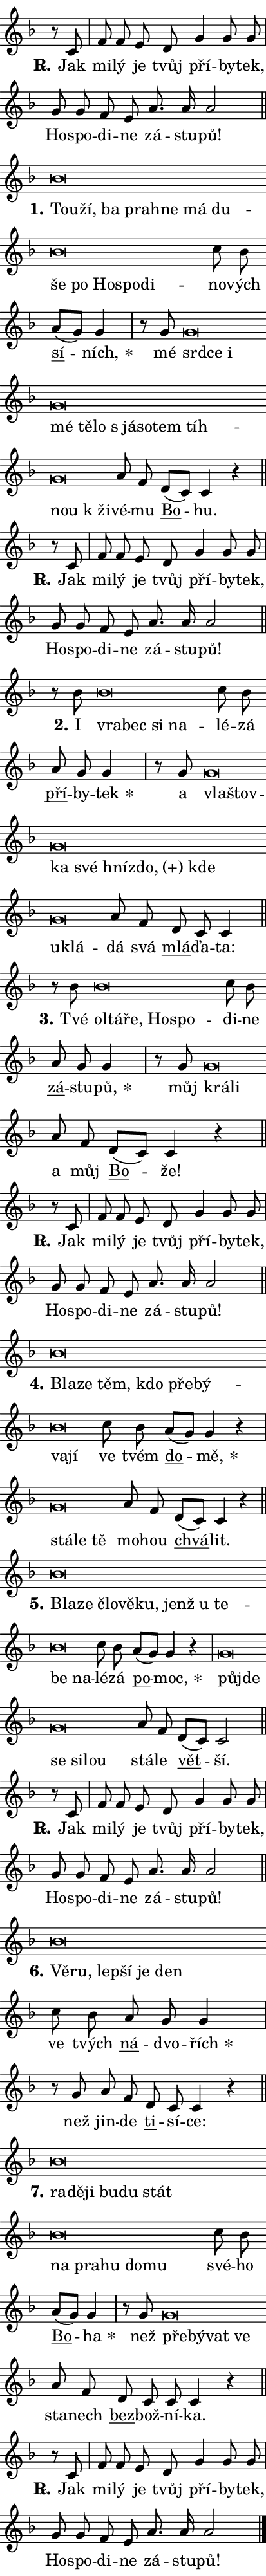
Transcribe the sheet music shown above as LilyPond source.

\version "2.24.0"
\header { tagline = "" }
\paper {
  indent = 0\cm
  top-margin = 0\cm
  right-margin = 0\cm
  bottom-margin = 0\cm
  left-margin = 0\cm
  paper-width = 7\cm
  page-breaking = #ly:one-page-breaking
  system-system-spacing.basic-distance = #11
  score-system-spacing.basic-distance = #11
  ragged-last = ##f
}


%% Author: Thomas Morley
%% https://lists.gnu.org/archive/html/lilypond-user/2020-05/msg00002.html
#(define (line-position grob)
"Returns position of @var[grob} in current system:
   @code{'start}, if at first time-step
   @code{'end}, if at last time-step
   @code{'middle} otherwise
"
  (let* ((col (ly:item-get-column grob))
         (ln (ly:grob-object col 'left-neighbor))
         (rn (ly:grob-object col 'right-neighbor))
         (col-to-check-left (if (ly:grob? ln) ln col))
         (col-to-check-right (if (ly:grob? rn) rn col))
         (break-dir-left
           (and
             (ly:grob-property col-to-check-left 'non-musical #f)
             (ly:item-break-dir col-to-check-left)))
         (break-dir-right
           (and
             (ly:grob-property col-to-check-right 'non-musical #f)
             (ly:item-break-dir col-to-check-right))))
        (cond ((eqv? 1 break-dir-left) 'start)
              ((eqv? -1 break-dir-right) 'end)
              (else 'middle))))

#(define (tranparent-at-line-position vctor)
  (lambda (grob)
  "Relying on @code{line-position} select the relevant enry from @var{vctor}.
Used to determine transparency,"
    (case (line-position grob)
      ((end) (not (vector-ref vctor 0)))
      ((middle) (not (vector-ref vctor 1)))
      ((start) (not (vector-ref vctor 2))))))

noteHeadBreakVisibility =
#(define-music-function (break-visibility)(vector?)
"Makes @code{NoteHead}s transparent relying on @var{break-visibility}"
#{
  \override NoteHead.transparent =
    #(tranparent-at-line-position break-visibility)
#})

#(define delete-ledgers-for-transparent-note-heads
  (lambda (grob)
    "Reads whether a @code{NoteHead} is transparent.
If so this @code{NoteHead} is removed from @code{'note-heads} from
@var{grob}, which is supposed to be @code{LedgerLineSpanner}.
As a result ledgers are not printed for this @code{NoteHead}"
    (let* ((nhds-array (ly:grob-object grob 'note-heads))
           (nhds-list
             (if (ly:grob-array? nhds-array)
                 (ly:grob-array->list nhds-array)
                 '()))
           ;; Relies on the transparent-property being done before
           ;; Staff.LedgerLineSpanner.after-line-breaking is executed.
           ;; This is fragile ...
           (to-keep
             (remove
               (lambda (nhd)
                 (ly:grob-property nhd 'transparent #f))
               nhds-list)))
      ;; TODO find a better method to iterate over grob-arrays, similiar
      ;; to filter/remove etc for lists
      ;; For now rebuilt from scratch
      (set! (ly:grob-object grob 'note-heads)  '())
      (for-each
        (lambda (nhd)
          (ly:pointer-group-interface::add-grob grob 'note-heads nhd))
        to-keep))))

hideNotes = {
  \noteHeadBreakVisibility #begin-of-line-visible
}
unHideNotes = {
  \noteHeadBreakVisibility #all-visible
}

% work-around for resetting accidentals
% https://lilypond.org/doc/v2.23/Documentation/notation/displaying-rhythms#unmetered-music
cadenzaMeasure = {
  \cadenzaOff
  \partial 1024 s1024
  \cadenzaOn
}

#(define-markup-command (accent layout props text) (markup?)
  "Underline accented syllable"
  (interpret-markup layout props
    #{\markup \override #'(offset . 4.3) \underline { #text }#}))

responsum = \markup \concat {
  "R" \hspace #-1.05 \path #0.1 #'((moveto 0 0.07) (lineto 0.9 0.8)) \hspace #0.05 "."
}

\layout {
    \context {
        \Staff
        \remove "Time_signature_engraver"
        \override LedgerLineSpanner.after-line-breaking = #delete-ledgers-for-transparent-note-heads
    }
    \context {
        \Voice {
            \override NoteHead.output-attributes = #'((class . "notehead"))
            \override Hairpin.height = #0.55
        }
    }
    \context {
        \Lyrics {
            \override StanzaNumber.output-attributes = #'((class . "stanzanumber"))
            \override LyricSpace.minimum-distance = #0.9
            \override LyricText.font-name = #"TeX Gyre Schola"
            \override LyricText.font-size = 1
            \override StanzaNumber.font-name = #"TeX Gyre Schola Bold"
            \override StanzaNumber.font-size = 1
        }
    }
}

% magnetic-lyrics.ily
%
%   written by
%     Jean Abou Samra <jean@abou-samra.fr>
%     Werner Lemberg <wl@gnu.org>
%
%   adapted by
%     Jiri Hon <jiri.hon@gmail.com>
%
% Version 2022-Apr-15

% https://www.mail-archive.com/lilypond-user@gnu.org/msg149350.html

#(define (Left_hyphen_pointer_engraver context)
   "Collect syllable-hyphen-syllable occurrences in lyrics and store
them in properties.  This engraver only looks to the left.  For
example, if the lyrics input is @code{foo -- bar}, it does the
following.

@itemize @bullet
@item
Set the @code{text} property of the @code{LyricHyphen} grob between
@q{foo} and @q{bar} to @code{foo}.

@item
Set the @code{left-hyphen} property of the @code{LyricText} grob with
text @q{foo} to the @code{LyricHyphen} grob between @q{foo} and
@q{bar}.
@end itemize

Use this auxiliary engraver in combination with the
@code{lyric-@/text::@/apply-@/magnetic-@/offset!} hook."
   (let ((hyphen #f)
         (text #f))
     (make-engraver
      (acknowledgers
       ((lyric-syllable-interface engraver grob source-engraver)
        (set! text grob)))
      (end-acknowledgers
       ((lyric-hyphen-interface engraver grob source-engraver)
        ;(when (not (grob::has-interface grob 'lyric-space-interface))
          (set! hyphen grob)));)
      ((stop-translation-timestep engraver)
       (when (and text hyphen)
         (ly:grob-set-object! text 'left-hyphen hyphen))
       (set! text #f)
       (set! hyphen #f)))))

#(define (lyric-text::apply-magnetic-offset! grob)
   "If the space between two syllables is less than the value in
property @code{LyricText@/.details@/.squash-threshold}, move the right
syllable to the left so that it gets concatenated with the left
syllable.

Use this function as a hook for
@code{LyricText@/.after-@/line-@/breaking} if the
@code{Left_@/hyphen_@/pointer_@/engraver} is active."
   (let ((hyphen (ly:grob-object grob 'left-hyphen #f)))
     (when hyphen
       (let ((left-text (ly:spanner-bound hyphen LEFT)))
         (when (grob::has-interface left-text 'lyric-syllable-interface)
           (let* ((common (ly:grob-common-refpoint grob left-text X))
                  (this-x-ext (ly:grob-extent grob common X))
                  (left-x-ext
                   (begin
                     ;; Trigger magnetism for left-text.
                     (ly:grob-property left-text 'after-line-breaking)
                     (ly:grob-extent left-text common X)))
                  ;; `delta` is the gap width between two syllables.
                  (delta (- (interval-start this-x-ext)
                            (interval-end left-x-ext)))
                  (details (ly:grob-property grob 'details))
                  (threshold (assoc-get 'squash-threshold details 0.2)))
             (when (< delta threshold)
               (let* (;; We have to manipulate the input text so that
                      ;; ligatures crossing syllable boundaries are not
                      ;; disabled.  For languages based on the Latin
                      ;; script this is essentially a beautification.
                      ;; However, for non-Western scripts it can be a
                      ;; necessity.
                      (lt (ly:grob-property left-text 'text))
                      (rt (ly:grob-property grob 'text))
                      (is-space (grob::has-interface hyphen 'lyric-space-interface))
                      (space (if is-space " " ""))
                      (space-markup (grob-interpret-markup grob " "))
                      (space-size (interval-length (ly:stencil-extent space-markup X)))
                      (extra-delta (if is-space space-size 0))
                      ;; Append new syllable.
                      (ltrt-space (if (and (string? lt) (string? rt))
                                (string-append lt space rt)
                                (make-concat-markup (list lt space rt))))
                      ;; Right-align `ltrt` to the right side.
                      (ltrt-space-markup (grob-interpret-markup
                               grob
                               (make-translate-markup
                                (cons (interval-length this-x-ext) 0)
                                (make-right-align-markup ltrt-space)))))
                 (begin
                   ;; Don't print `left-text`.
                   (ly:grob-set-property! left-text 'stencil #f)
                   ;; Set text and stencil (which holds all collected
                   ;; syllables so far) and shift it to the left.
                   (ly:grob-set-property! grob 'text ltrt-space)
                   (ly:grob-set-property! grob 'stencil ltrt-space-markup)
                   (ly:grob-translate-axis! grob (- (- delta extra-delta)) X))))))))))


#(define (lyric-hyphen::displace-bounds-first grob)
   ;; Make very sure this callback isn't triggered too early.
   (let ((left (ly:spanner-bound grob LEFT))
         (right (ly:spanner-bound grob RIGHT)))
     (ly:grob-property left 'after-line-breaking)
     (ly:grob-property right 'after-line-breaking)
     (ly:lyric-hyphen::print grob)))

squashThreshold = #0.4

\layout {
  \context {
    \Lyrics
    \consists #Left_hyphen_pointer_engraver
    \override LyricText.after-line-breaking =
      #lyric-text::apply-magnetic-offset!
    \override LyricHyphen.stencil = #lyric-hyphen::displace-bounds-first
    \override LyricText.details.squash-threshold = \squashThreshold
    \override LyricHyphen.minimum-distance = 0
    \override LyricHyphen.minimum-length = \squashThreshold
  }
}

squash = \override LyricText.details.squash-threshold = 9999
unSquash = \override LyricText.details.squash-threshold = \squashThreshold

left = \override LyricText.self-alignment-X = #LEFT
unLeft = \revert LyricText.self-alignment-X

starOffset = #(lambda (grob) 
                (let ((x_offset (ly:self-alignment-interface::aligned-on-x-parent grob)))
                  (if (= x_offset 0) 0 (+ x_offset 1.2))))

star = #(define-music-function (syllable)(string?)
"Append star separator at the end of a syllable"
#{
  \once \override LyricText.X-offset = #starOffset
  \lyricmode { \markup {
    #syllable
    \override #'((font-name . "TeX Gyre Schola Bold")) \hspace #0.2 \lower #0.65 \larger "*"
  } }
#})

starAccent = #(define-music-function (syllable)(string?)
"Append star separator at the end of a syllable and make accent"
#{
  \once \override LyricText.X-offset = #starOffset
  \lyricmode { \markup {
    \accent #syllable
    \override #'((font-name . "TeX Gyre Schola Bold")) \hspace #0.2 \lower #0.65 \larger "*"
  } }
#})

breath = #(define-music-function (syllable)(string?)
"Append breathing indicator at the end of a syllable"
#{
  \lyricmode { \markup { #syllable "+" } }
#})

optionalBreath = #(define-music-function (syllable)(string?)
"Append optional breathing indicator at the end of a syllable"
#{
  \lyricmode { \markup { #syllable "(+)" } }
#})


\score {
    <<
        \new Voice = "melody" { \cadenzaOn \key f \major \relative { r8 c' \cadenzaMeasure \bar "|" f f e d \bar "" g4 g8 g \cadenzaMeasure \bar "|" g g f e \bar "" a8. a16 a2 \cadenzaMeasure \bar "||" \break } }
        \new Lyrics \lyricsto "melody" { \lyricmode { \set stanza = \responsum
Jak mi -- lý je tvůj pří -- by -- tek, Ho -- spo -- di -- ne zá -- stu -- pů! } }
    >>
    \layout {}
}

\score {
    <<
        \new Voice = "melody" { \cadenzaOn \key f \major \relative { bes'\breve*1/16 \hideNotes \breve*1/16 \bar "" \breve*1/16 \bar "" \breve*1/16 \bar "" \breve*1/16 \bar "" \breve*1/16 \bar "" \breve*1/16 \bar "" \breve*1/16 \bar "" \breve*1/16 \bar "" \breve*1/16 \bar "" \breve*1/16 \breve*1/16 \bar "" \unHideNotes c8 bes \bar "" a[( g)] g4 \cadenzaMeasure \bar "|" r8 g8 g\breve*1/16 \hideNotes \breve*1/16 \bar "" \breve*1/16 \bar "" \breve*1/16 \bar "" \breve*1/16 \bar "" \breve*1/16 \bar "" \breve*1/16 \bar "" \breve*1/16 \bar "" \breve*1/16 \bar "" \breve*1/16 \bar "" \breve*1/16 \breve*1/16 \bar "" \unHideNotes a8 f \bar "" d[( c)] c4 r \cadenzaMeasure \bar "||" \break } }
        \new Lyrics \lyricsto "melody" { \lyricmode { \set stanza = "1."
\left Tou -- \squash ží, ba pra -- hne má du -- še po Ho -- spo -- di -- \unLeft \unSquash no -- vých \markup \accent sí -- \star ních, mé \left srd -- \squash ce i mé tě -- lo "s já" -- so -- tem tíh -- nou "k ži" -- \unLeft \unSquash vé -- mu \markup \accent Bo -- hu. } }
    >>
    \layout {}
}

\score {
    <<
        \new Voice = "melody" { \cadenzaOn \key f \major \relative { r8 c' \cadenzaMeasure \bar "|" f f e d \bar "" g4 g8 g \cadenzaMeasure \bar "|" g g f e \bar "" a8. a16 a2 \cadenzaMeasure \bar "||" \break } }
        \new Lyrics \lyricsto "melody" { \lyricmode { \set stanza = \responsum
Jak mi -- lý je tvůj pří -- by -- tek, Ho -- spo -- di -- ne zá -- stu -- pů! } }
    >>
    \layout {}
}

\score {
    <<
        \new Voice = "melody" { \cadenzaOn \key f \major \relative { r8 bes'8 bes\breve*1/16 \hideNotes \breve*1/16 \bar "" \breve*1/16 \breve*1/16 \bar "" \unHideNotes c8 bes \bar "" a g g4 \cadenzaMeasure \bar "|" r8 g8 g\breve*1/16 \hideNotes \breve*1/16 \bar "" \breve*1/16 \bar "" \breve*1/16 \bar "" \breve*1/16 \bar "" \breve*1/16 \bar "" \breve*1/16 \bar "" \breve*1/16 \breve*1/16 \bar "" \unHideNotes a8 f \bar "" d c c4 \cadenzaMeasure \bar "||" \break } }
        \new Lyrics \lyricsto "melody" { \lyricmode { \set stanza = "2."
I \left vra -- \squash bec si na -- \unLeft \unSquash lé -- zá \markup \accent pří -- by -- \star tek a \left vla -- \squash štov -- ka své hníz -- \optionalBreath do, kde u -- klá -- \unLeft \unSquash dá svá \markup \accent mlá -- ďa -- ta: } }
    >>
    \layout {}
}

\score {
    <<
        \new Voice = "melody" { \cadenzaOn \key f \major \relative { r8 bes'8 bes\breve*1/16 \hideNotes \breve*1/16 \bar "" \breve*1/16 \bar "" \breve*1/16 \breve*1/16 \bar "" \unHideNotes c8 bes \bar "" a g g4 \cadenzaMeasure \bar "|" r8 g8 g\breve*1/16 \hideNotes \breve*1/16 \bar "" \unHideNotes a8 f \bar "" d[( c)] c4 r \cadenzaMeasure \bar "||" \break } }
        \new Lyrics \lyricsto "melody" { \lyricmode { \set stanza = "3."
Tvé \left ol -- \squash tá -- ře, Ho -- spo -- \unLeft \unSquash di -- ne \markup \accent zá -- stu -- \star pů, můj \left krá -- \squash li \unLeft \unSquash a můj \markup \accent Bo -- že! } }
    >>
    \layout {}
}

\score {
    <<
        \new Voice = "melody" { \cadenzaOn \key f \major \relative { r8 c' \cadenzaMeasure \bar "|" f f e d \bar "" g4 g8 g \cadenzaMeasure \bar "|" g g f e \bar "" a8. a16 a2 \cadenzaMeasure \bar "||" \break } }
        \new Lyrics \lyricsto "melody" { \lyricmode { \set stanza = \responsum
Jak mi -- lý je tvůj pří -- by -- tek, Ho -- spo -- di -- ne zá -- stu -- pů! } }
    >>
    \layout {}
}

\score {
    <<
        \new Voice = "melody" { \cadenzaOn \key f \major \relative { bes'\breve*1/16 \hideNotes \breve*1/16 \bar "" \breve*1/16 \bar "" \breve*1/16 \bar "" \breve*1/16 \bar "" \breve*1/16 \bar "" \breve*1/16 \breve*1/16 \bar "" \unHideNotes c8 bes \bar "" a[( g)] g4 r \cadenzaMeasure \bar "|" g\breve*1/16 \hideNotes \breve*1/16 \breve*1/16 \bar "" \unHideNotes a8 f \bar "" d[( c)] c4 r \cadenzaMeasure \bar "||" \break } }
        \new Lyrics \lyricsto "melody" { \lyricmode { \set stanza = "4."
\left Bla -- \squash ze těm, kdo pře -- bý -- va -- jí \unLeft \unSquash ve tvém \markup \accent do -- \star mě, \left stá -- \squash le tě \unLeft \unSquash mo -- hou \markup \accent chvá -- lit. } }
    >>
    \layout {}
}

\score {
    <<
        \new Voice = "melody" { \cadenzaOn \key f \major \relative { bes'\breve*1/16 \hideNotes \breve*1/16 \bar "" \breve*1/16 \bar "" \breve*1/16 \bar "" \breve*1/16 \bar "" \breve*1/16 \bar "" \breve*1/16 \bar "" \breve*1/16 \bar "" \breve*1/16 \breve*1/16 \bar "" \unHideNotes c8 bes \bar "" a[( g)] g4 r \cadenzaMeasure \bar "|" g\breve*1/16 \hideNotes \breve*1/16 \bar "" \breve*1/16 \bar "" \breve*1/16 \breve*1/16 \bar "" \unHideNotes a8 f \bar "" d[( c)] c2 \cadenzaMeasure \bar "||" \break } }
        \new Lyrics \lyricsto "melody" { \lyricmode { \set stanza = "5."
\left Bla -- \squash ze člo -- vě -- ku, jenž u te -- be na -- \unLeft \unSquash lé -- zá \markup \accent po -- \star moc, \left půj -- \squash de se si -- lou \unLeft \unSquash stá -- le \markup \accent vět -- ší. } }
    >>
    \layout {}
}

\score {
    <<
        \new Voice = "melody" { \cadenzaOn \key f \major \relative { r8 c' \cadenzaMeasure \bar "|" f f e d \bar "" g4 g8 g \cadenzaMeasure \bar "|" g g f e \bar "" a8. a16 a2 \cadenzaMeasure \bar "||" \break } }
        \new Lyrics \lyricsto "melody" { \lyricmode { \set stanza = \responsum
Jak mi -- lý je tvůj pří -- by -- tek, Ho -- spo -- di -- ne zá -- stu -- pů! } }
    >>
    \layout {}
}

\score {
    <<
        \new Voice = "melody" { \cadenzaOn \key f \major \relative { bes'\breve*1/16 \hideNotes \breve*1/16 \bar "" \breve*1/16 \bar "" \breve*1/16 \bar "" \breve*1/16 \breve*1/16 \bar "" \unHideNotes c8 bes \bar "" a g g4 \cadenzaMeasure \bar "|" r8 g8 a8 f \bar "" d c c4 r \cadenzaMeasure \bar "||" \break } }
        \new Lyrics \lyricsto "melody" { \lyricmode { \set stanza = "6."
\left Vě -- \squash ru, lep -- ší je den \unLeft \unSquash ve tvých \markup \accent ná -- dvo -- \star řích než jin -- de \markup \accent ti -- sí -- ce: } }
    >>
    \layout {}
}

\score {
    <<
        \new Voice = "melody" { \cadenzaOn \key f \major \relative { bes'\breve*1/16 \hideNotes \breve*1/16 \bar "" \breve*1/16 \bar "" \breve*1/16 \bar "" \breve*1/16 \bar "" \breve*1/16 \bar "" \breve*1/16 \bar "" \breve*1/16 \bar "" \breve*1/16 \bar "" \breve*1/16 \breve*1/16 \bar "" \unHideNotes c8 bes \bar "" a[( g)] g4 \cadenzaMeasure \bar "|" r8 g8 g\breve*1/16 \hideNotes \breve*1/16 \bar "" \breve*1/16 \breve*1/16 \bar "" \unHideNotes a8 f \bar "" d c c c4 r \cadenzaMeasure \bar "||" \break } }
        \new Lyrics \lyricsto "melody" { \lyricmode { \set stanza = "7."
\left ra -- \squash dě -- ji bu -- du stát na pra -- hu do -- mu \unLeft \unSquash své -- ho \markup \accent Bo -- \star ha než \left pře -- \squash bý -- vat ve \unLeft \unSquash sta -- nech \markup \accent bez -- bož -- ní -- ka. } }
    >>
    \layout {}
}

\score {
    <<
        \new Voice = "melody" { \cadenzaOn \key f \major \relative { r8 c' \cadenzaMeasure \bar "|" f f e d \bar "" g4 g8 g \cadenzaMeasure \bar "|" g g f e \bar "" a8. a16 a2 \cadenzaMeasure \bar "||" \break } \bar "|." }
        \new Lyrics \lyricsto "melody" { \lyricmode { \set stanza = \responsum
Jak mi -- lý je tvůj pří -- by -- tek, Ho -- spo -- di -- ne zá -- stu -- pů! } }
    >>
    \layout {}
}
